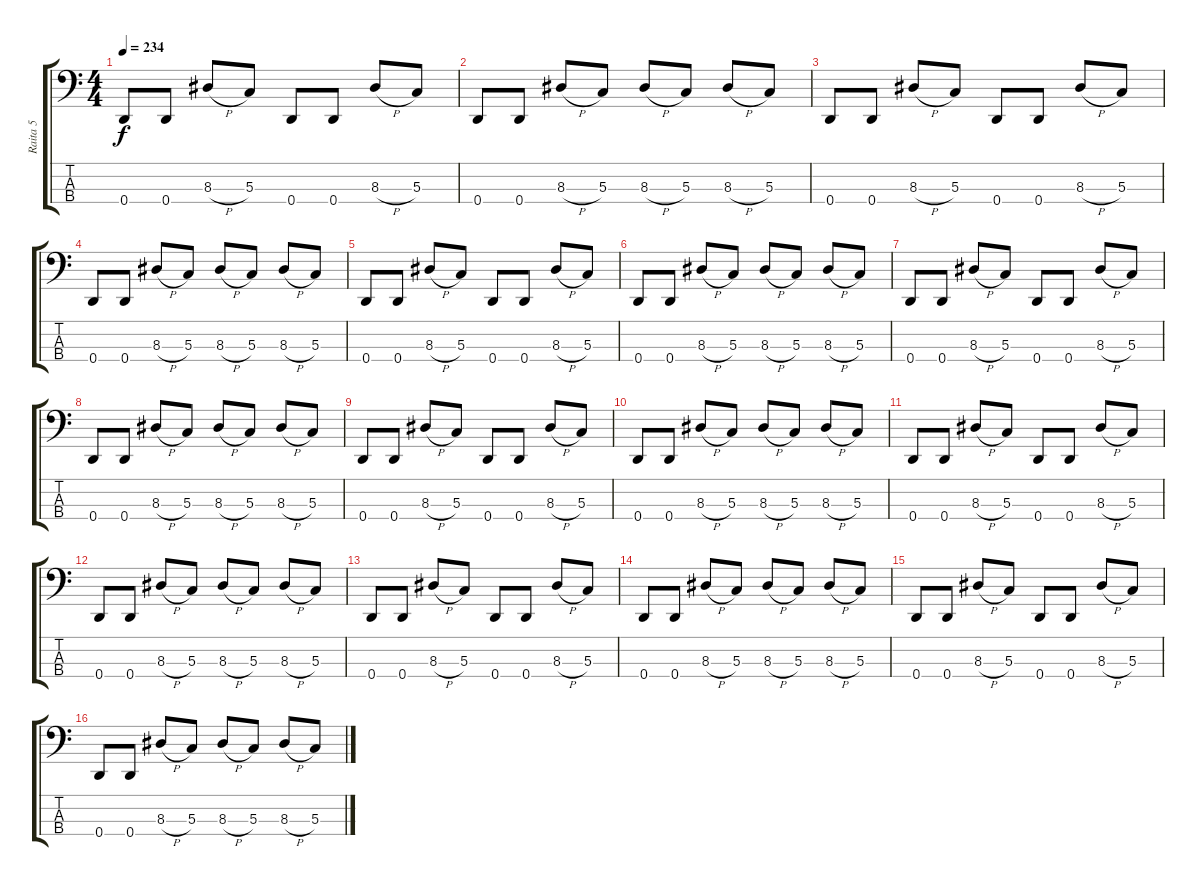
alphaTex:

\track ("Raita 5" "Raita 5") {instrument electricbassfinger}
\staff {score tabs}
\tuning (F2 C2 G1 D1) {hide}
\ts (4 4)
\tempo 234
\clef f4
\ks c
0.4.8{dy f} 0.4.8 8.3{h}.8 5.3.8 0.4.8 0.4.8 8.3{h}.8 5.3.8 |
0.4.8 0.4.8 8.3{h}.8 5.3.8 8.3{h}.8 5.3.8 8.3{h}.8 5.3.8 |
0.4.8 0.4.8 8.3{h}.8 5.3.8 0.4.8 0.4.8 8.3{h}.8 5.3.8 |
0.4.8 0.4.8 8.3{h}.8 5.3.8 8.3{h}.8 5.3.8 8.3{h}.8 5.3.8 |
0.4.8 0.4.8 8.3{h}.8 5.3.8 0.4.8 0.4.8 8.3{h}.8 5.3.8 |
0.4.8 0.4.8 8.3{h}.8 5.3.8 8.3{h}.8 5.3.8 8.3{h}.8 5.3.8 |
0.4.8 0.4.8 8.3{h}.8 5.3.8 0.4.8 0.4.8 8.3{h}.8 5.3.8 |
0.4.8 0.4.8 8.3{h}.8 5.3.8 8.3{h}.8 5.3.8 8.3{h}.8 5.3.8 |
0.4.8 0.4.8 8.3{h}.8 5.3.8 0.4.8 0.4.8 8.3{h}.8 5.3.8 |
0.4.8 0.4.8 8.3{h}.8 5.3.8 8.3{h}.8 5.3.8 8.3{h}.8 5.3.8 |
0.4.8 0.4.8 8.3{h}.8 5.3.8 0.4.8 0.4.8 8.3{h}.8 5.3.8 |
0.4.8 0.4.8 8.3{h}.8 5.3.8 8.3{h}.8 5.3.8 8.3{h}.8 5.3.8 |
0.4.8 0.4.8 8.3{h}.8 5.3.8 0.4.8 0.4.8 8.3{h}.8 5.3.8 |
0.4.8 0.4.8 8.3{h}.8 5.3.8 8.3{h}.8 5.3.8 8.3{h}.8 5.3.8 |
0.4.8 0.4.8 8.3{h}.8 5.3.8 0.4.8 0.4.8 8.3{h}.8 5.3.8 |
0.4.8 0.4.8 8.3{h}.8 5.3.8 8.3{h}.8 5.3.8 8.3{h}.8 5.3.8
